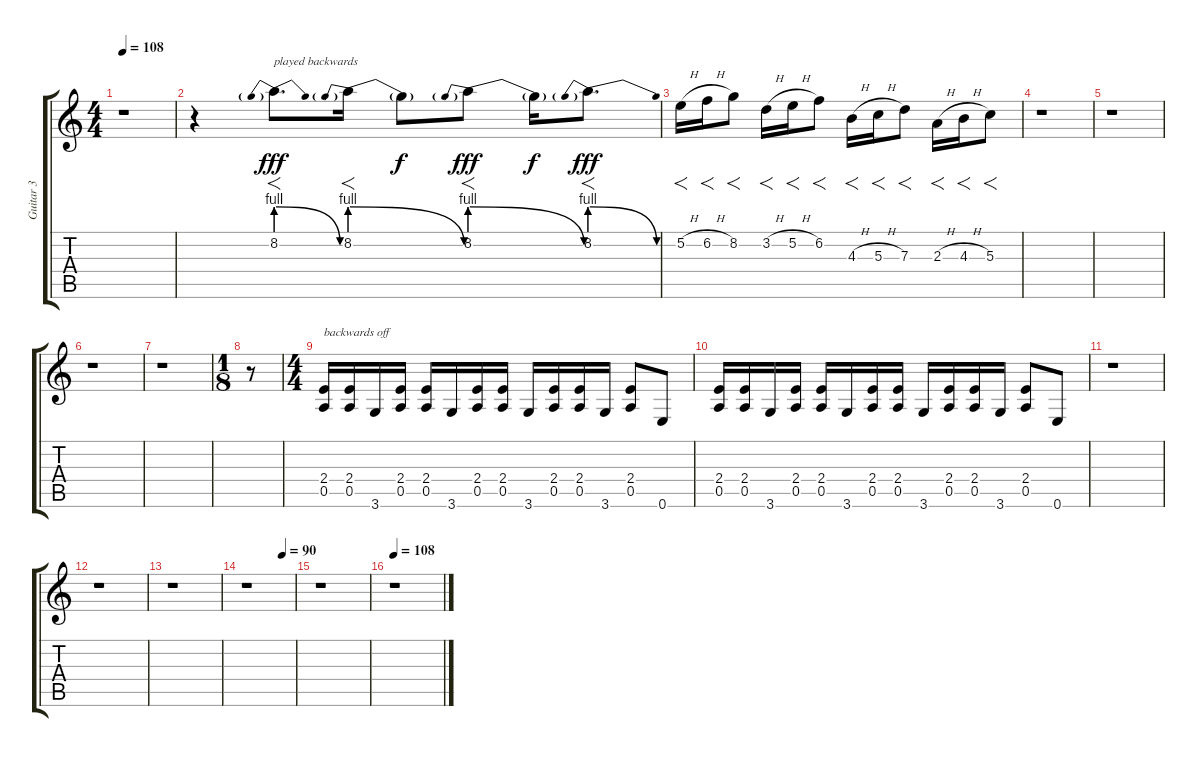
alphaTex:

\track ("Guitar 3" "Guitar 3") {instrument distortionguitar}
\staff {score tabs}
\tuning (E4 B3 G3 D3 A2 E2) {hide}
\ts (4 4)
\tempo 108
\clef g2
\ks c
r.1{dy fff instrument distortionguitar} |
r.4 8.2{be (prebendrelease 0 4 60 0)}.8{f d txt "played backwards"} 8.2{be (prebendrelease 0 4 60 0)}.16{f} 8.2{t}.8{dy f} 8.2{be (prebendrelease 0 4 60 0)}.8{f dy fff} 8.2{t}.16{dy f} 8.2{be (prebendrelease 0 4 60 0)}.8{f d dy fff} |
5.2{h}.16{f} 6.2{h}.16{f} 8.2.8{f} 3.2{h}.16{f} 5.2{h}.16{f} 6.2.8{f} 4.3{h}.16{f} 5.3{h}.16{f} 7.3.8{f} 2.3{h}.16{f} 4.3{h}.16{f} 5.3.8{f} |
r.1 |
r.1 |
r.1 |
r.1 |
\ts (1 8)
r.8 |
\ts (4 4)
(2.4 0.5).16{txt "backwards off"} (2.4 0.5).16 3.6.16 (2.4 0.5).16 (2.4 0.5).16 3.6.16 (2.4 0.5).16 (2.4 0.5).16 3.6.16 (2.4 0.5).16 (2.4 0.5).16 3.6.16 (2.4 0.5).8 0.6.8 |
(2.4 0.5).16 (2.4 0.5).16 3.6.16 (2.4 0.5).16 (2.4 0.5).16 3.6.16 (2.4 0.5).16 (2.4 0.5).16 3.6.16 (2.4 0.5).16 (2.4 0.5).16 3.6.16 (2.4 0.5).8 0.6.8 |
r.1 |
r.1 |
r.1 |
\tempo (90 0.75)
r.1 |
r.1 |
\tempo 108
r.1
